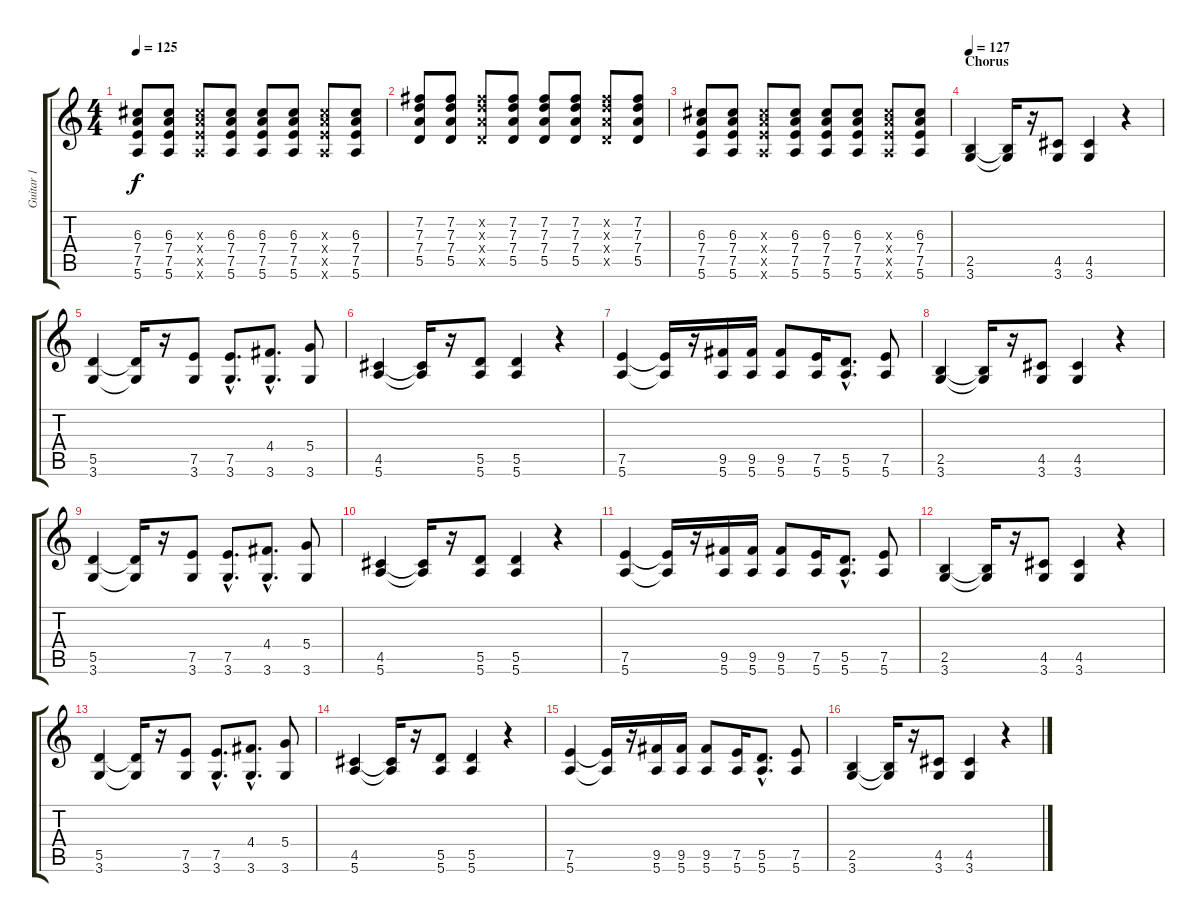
\track ("Guitar 1" "Guitar 1") {instrument acousticguitarnylon}
\staff {score tabs}
\tuning (E4 B3 G3 D3 A2 E2) {hide}
\ts (4 4)
\tempo 125
\clef g2
\ks c
(6.3 7.4 7.5 5.6).8{dy f} (6.3 7.4 7.5 5.6).8 (6.3{x} 7.4{x} 7.5{x} 5.6{x}).8 (6.3 7.4 7.5 5.6).8 (6.3 7.4 7.5 5.6).8 (6.3 7.4 7.5 5.6).8 (6.3{x} 7.4{x} 7.5{x} 5.6{x}).8 (6.3 7.4 7.5 5.6).8 |
(7.2 7.3 7.4 5.5).8 (7.2 7.3 7.4 5.5).8 (7.2{x} 7.3{x} 7.4{x} 5.5{x}).8 (7.2 7.3 7.4 5.5).8 (7.2 7.3 7.4 5.5).8 (7.2 7.3 7.4 5.5).8 (7.2{x} 7.3{x} 7.4{x} 5.5{x}).8 (7.2 7.3 7.4 5.5).8 |
(6.3 7.4 7.5 5.6).8 (6.3 7.4 7.5 5.6).8 (6.3{x} 7.4{x} 7.5{x} 5.6{x}).8 (6.3 7.4 7.5 5.6).8 (6.3 7.4 7.5 5.6).8 (6.3 7.4 7.5 5.6).8 (6.3{x} 7.4{x} 7.5{x} 5.6{x}).8 (6.3 7.4 7.5 5.6).8 |
\section ("" "Chorus")
\tempo 127
(2.5 3.6).4{volume 14 instrument overdrivenguitar} (2.5{t} 3.6{t}).16 r.16 (4.5 3.6).8 (4.5 3.6).4 r.4 |
(5.5 3.6).4 (5.5{t} 3.6{t}).16 r.16 (7.5 3.6).8 (7.5{hac} 3.6{hac}).8{d} (4.4{hac} 3.6{hac}).8{d} (5.4 3.6).8 |
(4.5 5.6).4 (4.5{t} 5.6{t}).16 r.16 (5.5 5.6).8 (5.5 5.6).4 r.4 |
(7.5 5.6).4 (7.5{t} 5.6{t}).16 r.16 (9.5 5.6).16 (9.5 5.6).16 (9.5 5.6).8 (7.5 5.6).16 (5.5{hac} 5.6{hac}).8{d} (7.5 5.6).8 |
(2.5 3.6).4 (2.5{t} 3.6{t}).16 r.16 (4.5 3.6).8 (4.5 3.6).4 r.4 |
(5.5 3.6).4 (5.5{t} 3.6{t}).16 r.16 (7.5 3.6).8 (7.5{hac} 3.6{hac}).8{d} (4.4{hac} 3.6{hac}).8{d} (5.4 3.6).8 |
(4.5 5.6).4 (4.5{t} 5.6{t}).16 r.16 (5.5 5.6).8 (5.5 5.6).4 r.4 |
(7.5 5.6).4 (7.5{t} 5.6{t}).16 r.16 (9.5 5.6).16 (9.5 5.6).16 (9.5 5.6).8 (7.5 5.6).16 (5.5{hac} 5.6{hac}).8{d} (7.5 5.6).8 |
(2.5 3.6).4{volume 14 instrument overdrivenguitar} (2.5{t} 3.6{t}).16 r.16 (4.5 3.6).8 (4.5 3.6).4 r.4 |
(5.5 3.6).4 (5.5{t} 3.6{t}).16 r.16 (7.5 3.6).8 (7.5{hac} 3.6{hac}).8{d} (4.4{hac} 3.6{hac}).8{d} (5.4 3.6).8 |
(4.5 5.6).4 (4.5{t} 5.6{t}).16 r.16 (5.5 5.6).8 (5.5 5.6).4 r.4 |
(7.5 5.6).4 (7.5{t} 5.6{t}).16 r.16 (9.5 5.6).16 (9.5 5.6).16 (9.5 5.6).8 (7.5 5.6).16 (5.5{hac} 5.6{hac}).8{d} (7.5 5.6).8 |
(2.5 3.6).4 (2.5{t} 3.6{t}).16 r.16 (4.5 3.6).8 (4.5 3.6).4 r.4
